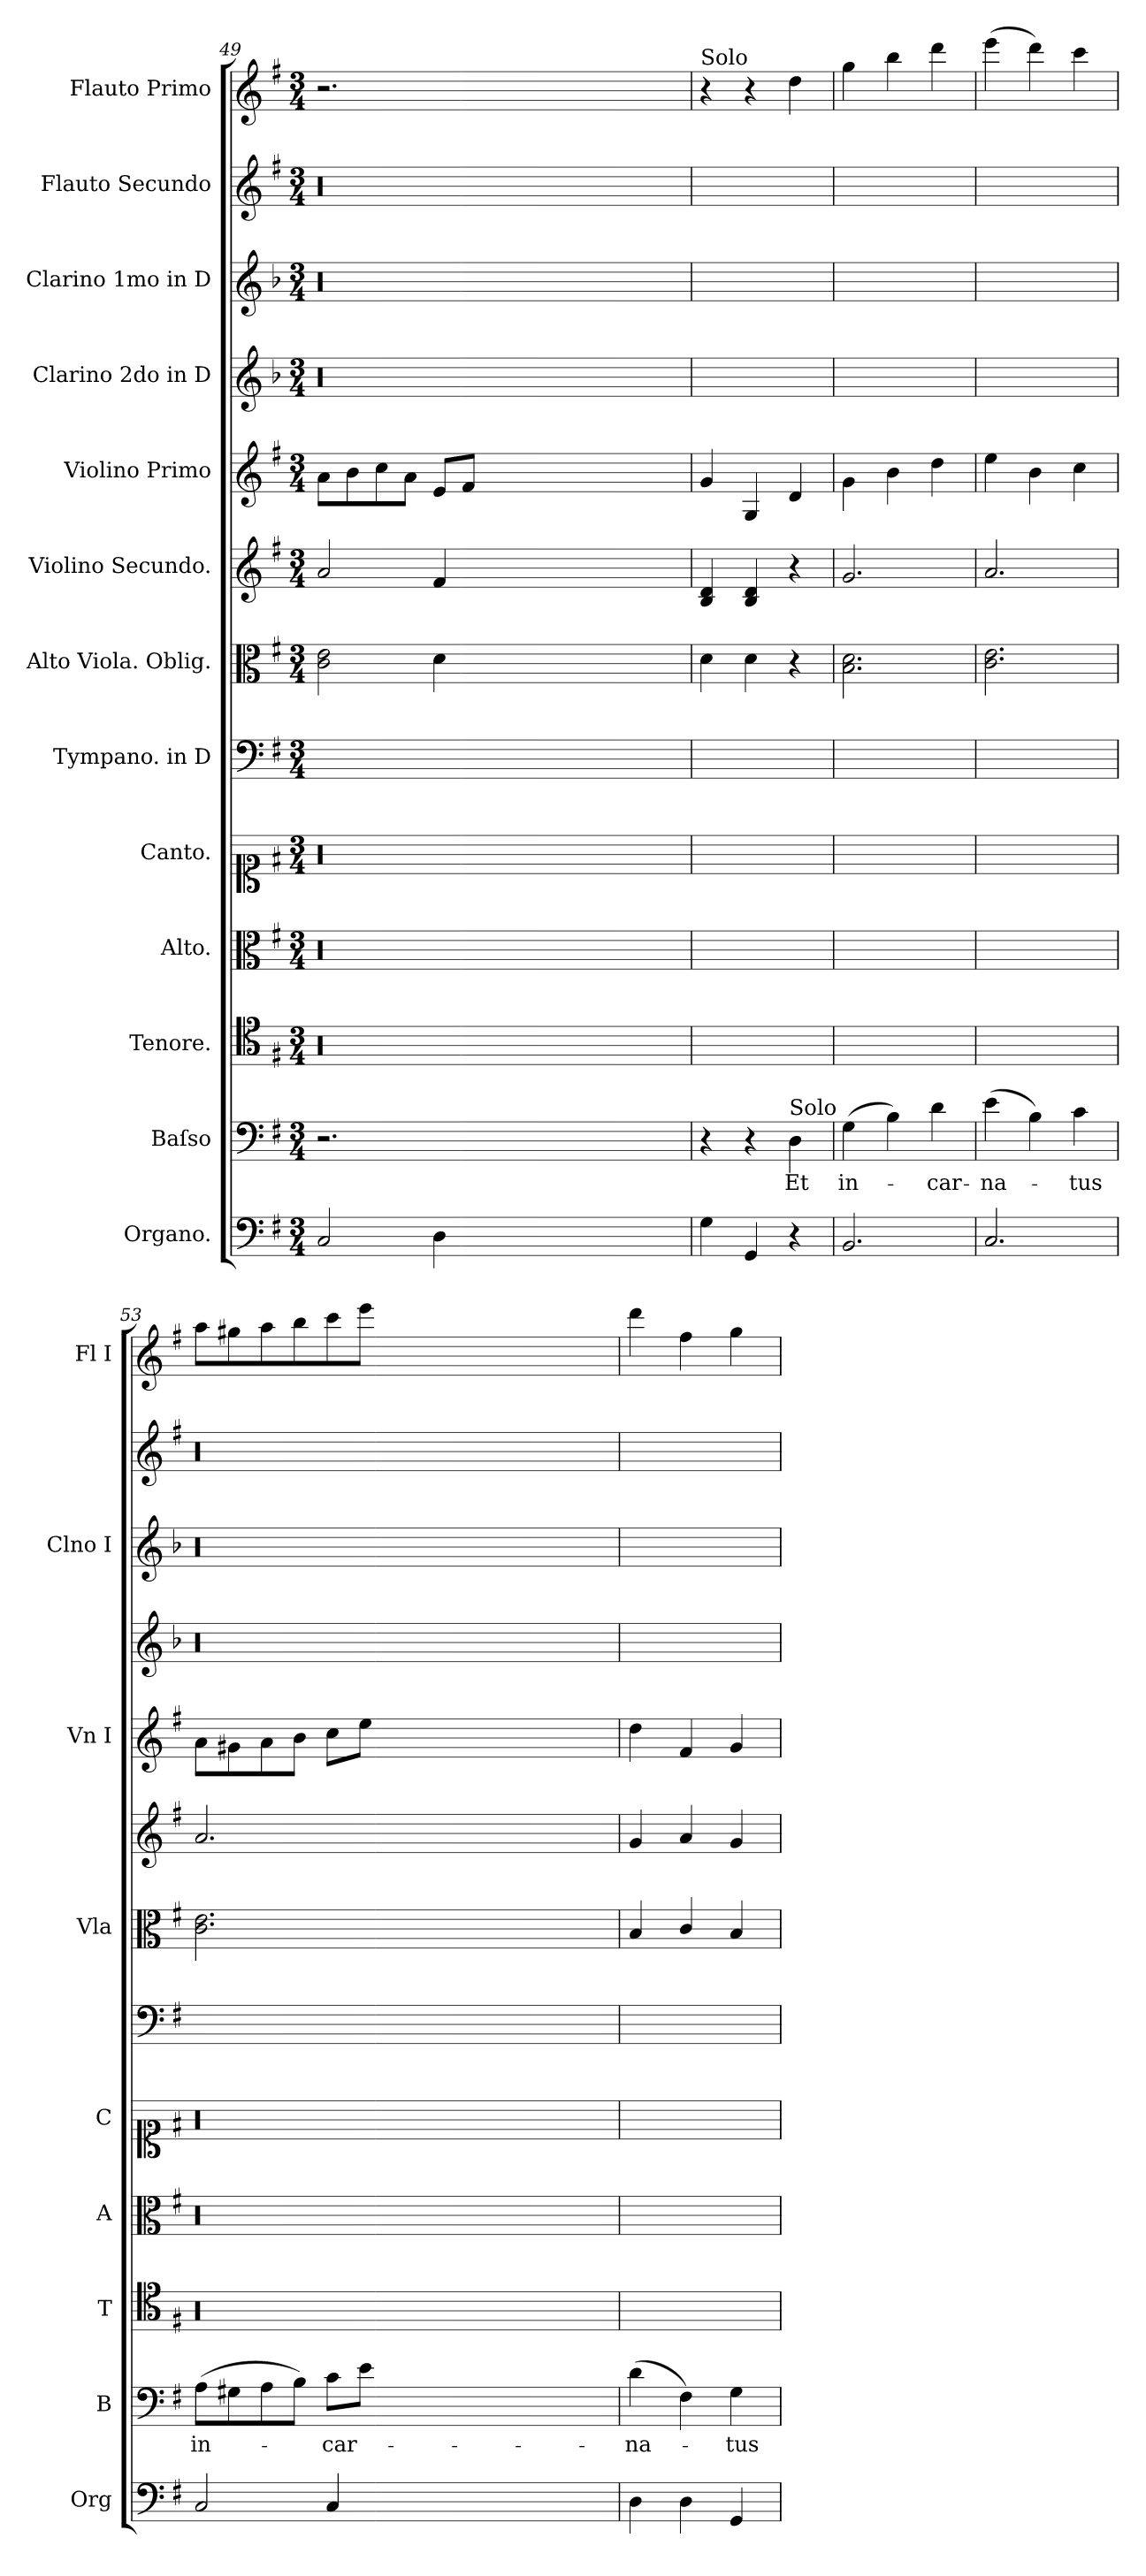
**kern	**kern	**text	**kern	**kern	**kern	**kern	**kern	**kern	**kern	**kern	**kern	**kern	**kern
*part13	*part12	*part12	*part11	*part10	*part9	*part8	*part7	*part6	*part5	*part4	*part3	*part2	*part1
*staff13	*staff12	*staff12	*staff11	*staff10	*staff9	*staff8	*staff7	*staff6	*staff5	*staff4	*staff3	*staff2	*staff1
*I"Organo.	*I"Baſso	*	*I"Tenore.	*I"Alto.	*I"Canto.	*I"Tympano. in D	*I"Alto Viola. Oblig.	*I"Violino Secundo.	*I"Violino Primo	*I"Clarino 2do in D	*I"Clarino 1mo in D	*I"Flauto Secundo	*I"Flauto Primo
*I'Org	*I'B	*	*I'T	*I'A	*I'C	*	*I'Vla	*	*I'Vn I	*	*I'Clno I	*	*I'Fl I
*clefF4	*clefF4	*	*clefC4	*clefC3	*clefC1	*clefF4	*clefC3	*clefG2	*clefG2	*clefG2	*clefG2	*clefG2	*clefG2
*	*	*	*	*	*	*	*	*	*	*ITrd-1c-2	*ITrd-1c-2	*	*
*k[f#]	*k[f#]	*	*k[f#]	*k[f#]	*k[f#]	*k[f#]	*k[f#]	*k[f#]	*k[f#]	*k[f#]	*k[f#]	*k[f#]	*k[f#]
*M3/4	*M3/4	*	*M3/4	*M3/4	*M3/4	*M3/4	*M3/4	*M3/4	*M3/4	*M3/4	*M3/4	*M3/4	*M3/4
=49	=49	=49	=49	=49	=49	=49	=49	=49	=49	=49	=49	=49	=49
!	!	!	!LO:N:vis=00	!LO:N:vis=00	!LO:N:vis=00	!	!	!	!	!LO:N:vis=00	!LO:N:vis=00	!LO:N:vis=00	!
2C/	2.r	.	0.r	0.r	0.r	2.ryy	2c\ 2e\	2a/	8a\L	0.r	0.r	0.r	2.r
.	.	.	.	.	.	.	.	.	8b\	.	.	.	.
.	.	.	.	.	.	.	.	.	8cc\	.	.	.	.
.	.	.	.	.	.	.	.	.	8a\J	.	.	.	.
4D\	.	.	.	.	.	.	4d\	4f#/	8e/L	.	.	.	.
.	.	.	.	.	.	.	.	.	8f#/J	.	.	.	.
0ryy	0ryy	.	.	.	.	0ryy	0ryy	0ryy	0ryy	.	.	.	0ryy
4ryy	4ryy	.	.	.	.	4ryy	4ryy	4ryy	4ryy	.	.	.	4ryy
=50	=50	=50	=50	=50	=50	=50	=50	=50	=50	=50	=50	=50	=50
!	!	!	!	!	!	!	!	!	!	!	!	!	!LO:TX:a:t=Solo
4G\	4r	.	2.ryy	2.ryy	2.ryy	2.ryy	4d\	4B/ 4d/	4g/	2.ryy	2.ryy	2.ryy	4r
4GG/	4r	.	.	.	.	.	4d\	4B/ 4d/	4G/	.	.	.	4r
!	!LO:TX:a:t=Solo	!	!	!	!	!	!	!	!	!	!	!	!
4r	4D\	Et	.	.	.	.	4r	4r	4d/	.	.	.	4dd\
=51	=51	=51	=51	=51	=51	=51	=51	=51	=51	=51	=51	=51	=51
2.BB/	(4G\	in-	2.ryy	2.ryy	2.ryy	2.ryy	2.B\ 2.d\	2.g/	4g\	2.ryy	2.ryy	2.ryy	4gg\
.	4B\)	.	.	.	.	.	.	.	4b\	.	.	.	4bb\
.	4d\	-car-	.	.	.	.	.	.	4dd\	.	.	.	4ddd\
=52	=52	=52	=52	=52	=52	=52	=52	=52	=52	=52	=52	=52	=52
2.C/	(4e\	-na-	2.ryy	2.ryy	2.ryy	2.ryy	2.c\ 2.e\	2.a/	4ee\	2.ryy	2.ryy	2.ryy	(4eee\
.	4B\)	.	.	.	.	.	.	.	4b\	.	.	.	4ddd\)
.	4c\	-tus	.	.	.	.	.	.	4cc\	.	.	.	4ccc\
=53	=53	=53	=53	=53	=53	=53	=53	=53	=53	=53	=53	=53	=53
!	!	!	!LO:N:vis=00	!LO:N:vis=00	!LO:N:vis=00	!	!	!	!	!LO:N:vis=00	!LO:N:vis=00	!LO:N:vis=00	!
2C/	(8A\L	in-	0.r	0.r	0.r	2.ryy	2.c\ 2.e\	2.a/	8a\L	0.r	0.r	0.r	8aa\L
.	8G#X\	.	.	.	.	.	.	.	8g#X\	.	.	.	8gg#X\
.	8A\	.	.	.	.	.	.	.	8a\	.	.	.	8aa\
.	8B\J)	.	.	.	.	.	.	.	8b\J	.	.	.	8bb\
4C/	8c\L	-car-	.	.	.	.	.	.	8cc\L	.	.	.	8ccc\
.	8e\J	.	.	.	.	.	.	.	8ee\J	.	.	.	8eee\J
0ryy	0ryy	.	.	.	.	0ryy	0ryy	0ryy	0ryy	.	.	.	0ryy
4ryy	4ryy	.	.	.	.	4ryy	4ryy	4ryy	4ryy	.	.	.	4ryy
=54	=54	=54	=54	=54	=54	=54	=54	=54	=54	=54	=54	=54	=54
4D\	(4d\	-na-	2.ryy	2.ryy	2.ryy	2.ryy	4B/	4g/	4dd\	2.ryy	2.ryy	2.ryy	4ddd\
4D\	4F#\)	.	.	.	.	.	4c/	4a/	4f#/	.	.	.	4ff#\
4GG/	4G\	-tus	.	.	.	.	4B/	4g/	4g/	.	.	.	4gg\
=	=	=	=	=	=	=	=	=	=	=	=	=	=
*-	*-	*-	*-	*-	*-	*-	*-	*-	*-	*-	*-	*-	*-
